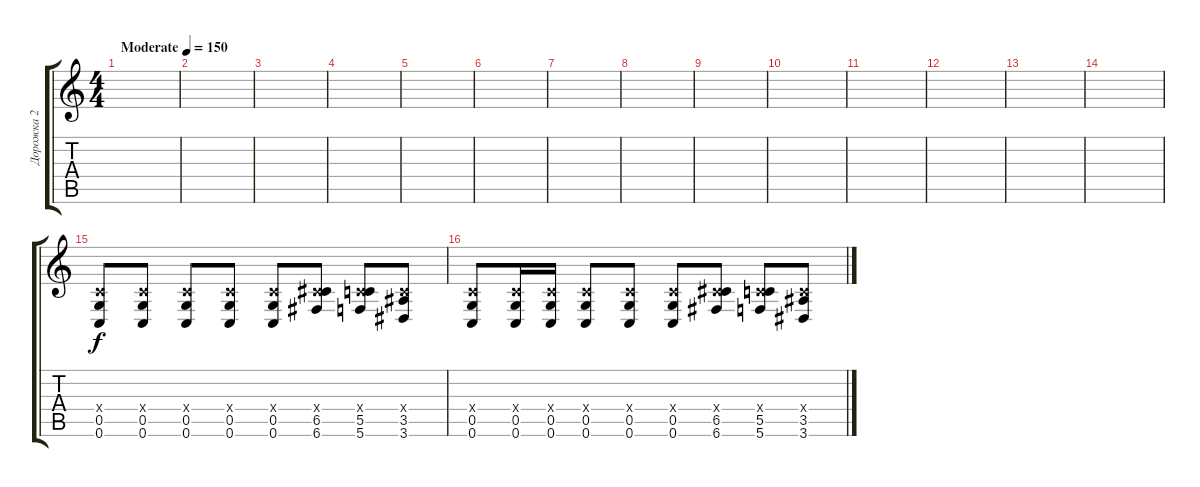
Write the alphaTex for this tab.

\track ("Дорожка 2" "Дорожка 2") {instrument distortionguitar}
\staff {score tabs}
\tuning (D4 A3 F3 C3 G2 C2) {hide}
\ts (4 4)
\tempo (150 "Moderate")
\clef g2
\ks c
|
|
|
|
|
|
|
|
|
|
|
|
|
|
(0.4{x} 0.5 0.6).8 (0.4{x} 0.5 0.6).8 (0.4{x} 0.5 0.6).8 (0.4{x} 0.5 0.6).8 (0.4{x} 0.5 0.6).8 (0.4{x} 6.5 6.6).8 (0.4{x} 5.5 5.6).8 (0.4{x} 3.5 3.6).8 |
(0.4{x} 0.5 0.6).8 (0.4{x} 0.5 0.6).16 (0.4{x} 0.5 0.6).16 (0.4{x} 0.5 0.6).8 (0.4{x} 0.5 0.6).8 (0.4{x} 0.5 0.6).8 (0.4{x} 6.5 6.6).8 (0.4{x} 5.5 5.6).8 (0.4{x} 3.5 3.6).8
